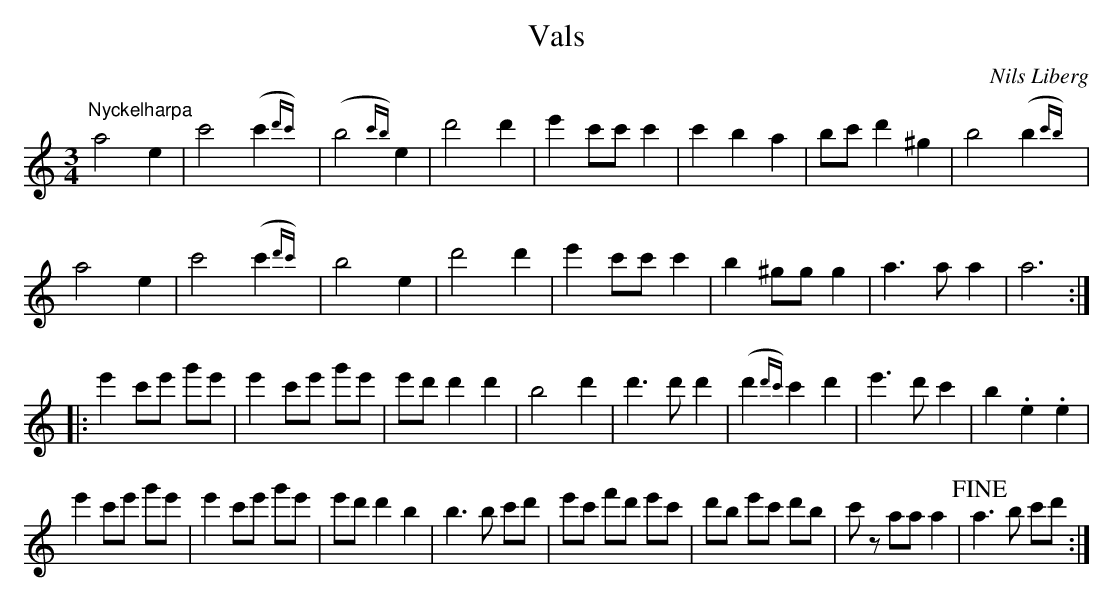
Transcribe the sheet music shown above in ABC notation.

X:1
L:1/8
M:3/4
T:Vals
C:Nils Liberg
Q:160
K:Am
"^Nyckelharpa"
a4 e2 | c'4 (c'2{d'c'}) | (b4{c'b}) e2 | d'4 d'2 | e'2c'c' c'2 | c'2 b2 a2 | bc' d'2 ^g2 | b4 (b2{c'b}) |
a4 e2 | c'4 (c'2{d'c'}) | b4 e2 | d'4 d'2 | e'2c'c' c'2 | b2 ^gg g2 | a3a a2 | a6 ::
e'2 c'e' g'e' | e'2 c'e' g'e' | e'd' d'2 d'2 | b4 d'2 | d'2>d'2 d'2 | (d'2{d'c'}) c'2 d'2 | e'2>d'2 c'2 | b2 .e2 .e2 |
e'2 c'e' g'e' | e'2 c'e' g'e' | e'd' d'2 b2 | b3b c'd' | e'c' f'd' e'c' | d'b e'c' d'b | c'z aa a2 | !fine!a3 b c'd' :|
